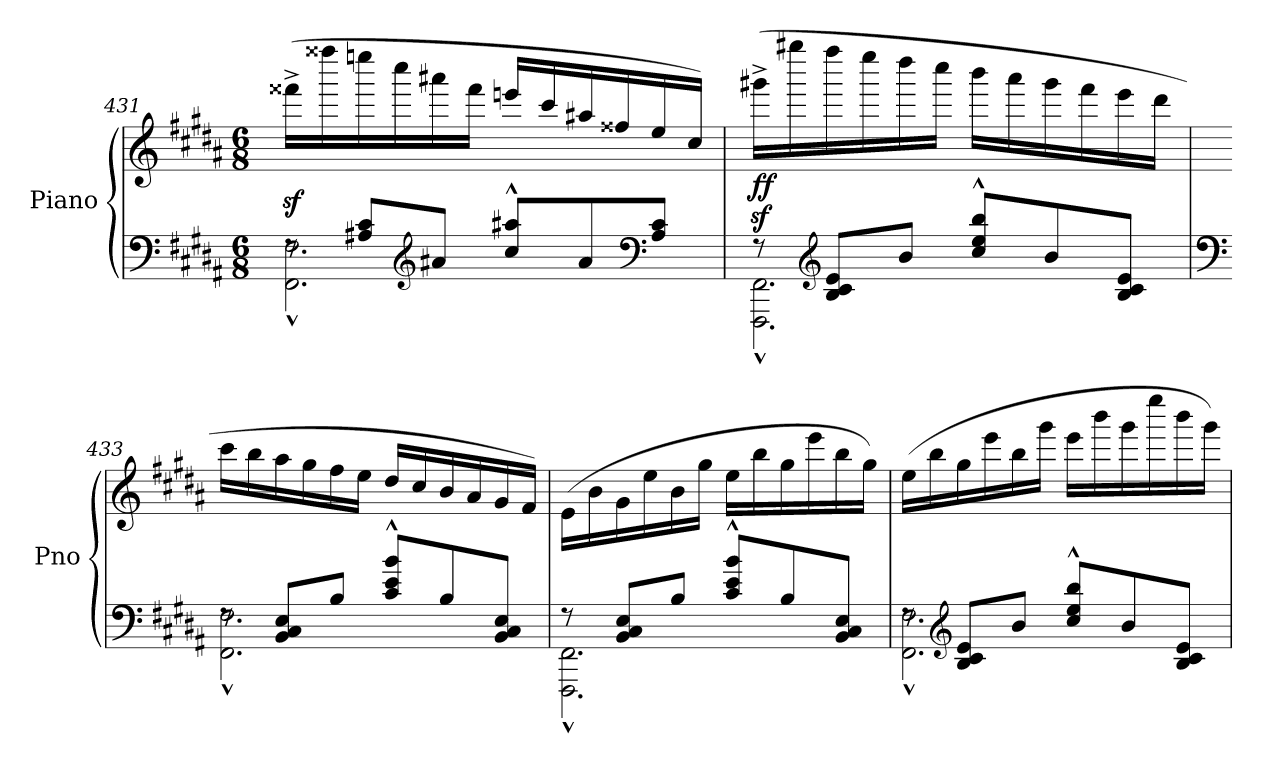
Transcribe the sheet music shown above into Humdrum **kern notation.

**kern	**kern	**dynam
*part1	*part1	*part1
*staff2	*staff1	*staff1/2
*I"Piano	*	*
*I'Pno	*	*
!!LO:PB:g=z
*clefF4	*clefG2	*
*k[f#c#g#d#a#]	*k[f#c#g#d#a#]	*
*M6/8	*M6/8	*
=431	=431	=431
*^	*	*
8rF	2.FF#\^^ 2.F#\^^	(16fff##Xz<^\LL	.
.	.	16ffff##X\	.
8A#X/ 8c#/L	.	16eeeen\	.
.	.	16cccc#\	.
*clefG2	*	*	*
8a#X/J	.	16aaa#X\	.
.	.	16fff##\JJ	.
8cc#/^^ 8aa#X/^^L	.	16eeen/LL	.
.	.	16ccc#/	.
8a#/	.	16aa#X/	.
.	.	16ff##X/	.
*clefF4	*	*	*
8A#/ 8c#/J	.	16ee/	.
.	.	16cc#/JJ)	.
=432	=432	=432	=432
!	!	!	!LO:DY:b
8rF	2.FFF#\^^ 2.FF#\^^	(16ggg#Xz<^\LL	ff
.	.	16gggg#X\	.
*clefG2	*	*	*
8B/ 8c#/ 8e/L	.	16ffff#\	.
.	.	16eeee\	.
8b/J	.	16dddd#\	.
.	.	16cccc#\JJ	.
8cc#/^^ 8ee/^^ 8bb/^^L	.	16bbb\LL	.
.	.	16aaa#\	.
8b/	.	16ggg#\	.
.	.	16fff#\	.
8B/ 8c#/ 8e/J	.	16eee\	.
.	.	16ddd#\JJ	.
=433	=433	=433	=433
*clefF4	*	*	*
8rF	2.FF#\^^ 2.F#\^^	16ccc#\LL	.
.	.	16bb\	.
8BB/ 8C#/ 8E/L	.	16aa#\	.
.	.	16gg#\	.
8B/J	.	16ff#\	.
.	.	16ee\JJ	.
8c#/^^ 8e/^^ 8b/^^L	.	16dd#/LL	.
.	.	16cc#/	.
8B/	.	16b/	.
.	.	16a#/	.
8BB/ 8C#/ 8E/J	.	16g#/	.
.	.	16f#/JJ)	.
!!LO:LB:g=z
=434	=434	=434	=434
8rF	2.FFF#\^^ 2.FF#\^^	(16e\LL	.
.	.	16b\	.
8BB/ 8C#/ 8E/L	.	16g#\	.
.	.	16ee\	.
8B/J	.	16b\	.
.	.	16gg#\JJ	.
8c#/^^ 8e/^^ 8b/^^L	.	16ee\LL	.
.	.	16bb\	.
8B/	.	16gg#\	.
.	.	16eee\	.
8BB/ 8C#/ 8E/J	.	16bb\	.
.	.	16gg#\JJ)	.
=435	=435	=435	=435
8rF	2.FF#\^^ 2.F#\^^	(16ee\LL	.
.	.	16bb\	.
*clefG2	*	*	*
8B/ 8c#/ 8e/L	.	16gg#\	.
.	.	16eee\	.
8b/J	.	16bb\	.
.	.	16ggg#\JJ	.
8cc#/^^ 8ee/^^ 8bb/^^L	.	16eee\LL	.
.	.	16bbb\	.
8b/	.	16ggg#\	.
.	.	16eeee\	.
8B/ 8c#/ 8e/J	.	16bbb\	.
.	.	16ggg#\JJ)	.
*v	*v	*	*
=	=	=
*-	*-	*-
